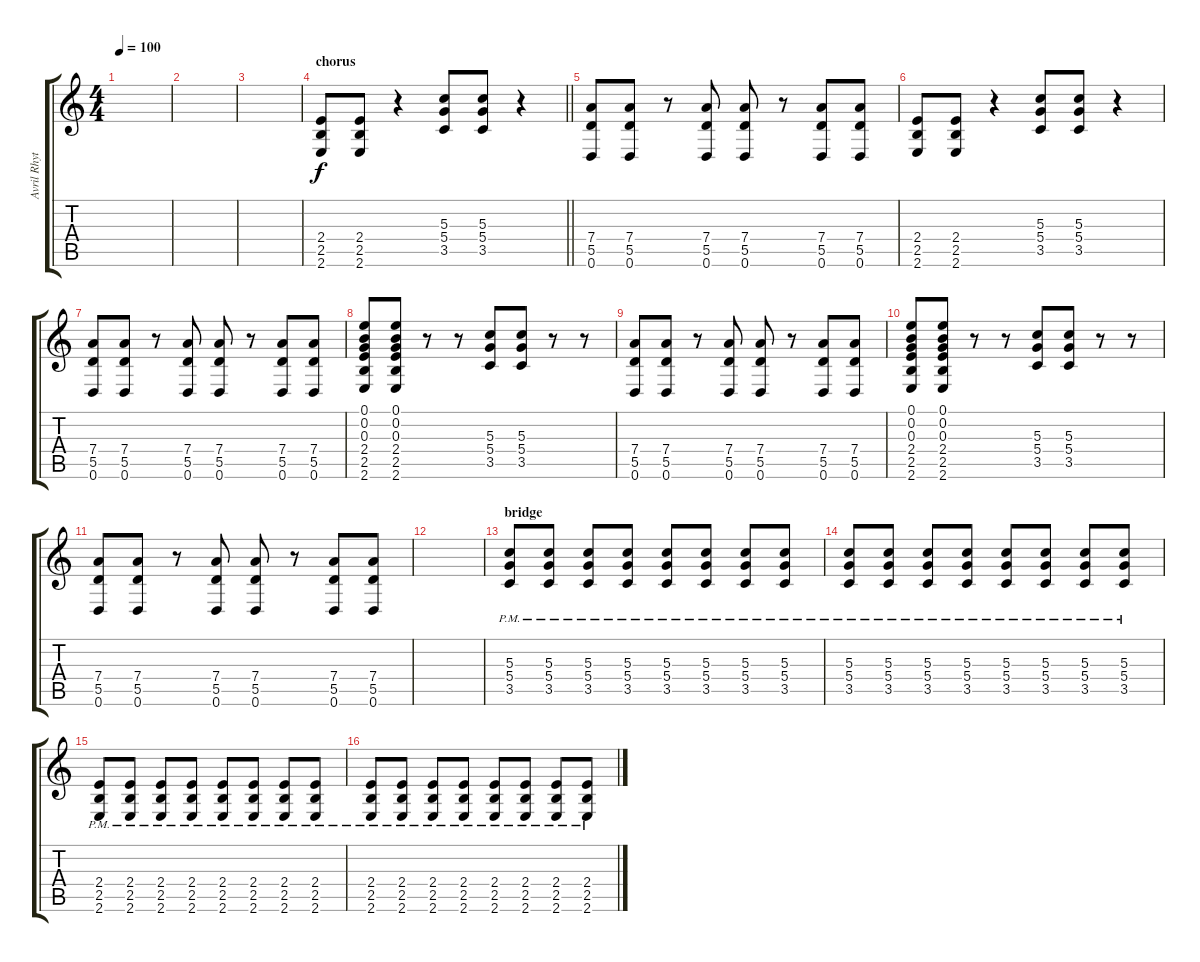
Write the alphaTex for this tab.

\track ("Avril Rhythm 2" "Avril Rhyt") {instrument distortionguitar}
\staff {score tabs}
\tuning (E4 B3 G3 D3 A2 D2) {hide}
\ts (4 4)
\tempo 100
\clef g2
\ks c
|
|
|
\section ("" "chorus")
\barLineRight lightlight
(2.4 2.5 2.6).8 (2.4 2.5 2.6).8 r.4 (5.3 5.4 3.5).8 (5.3 5.4 3.5).8 r.4 |
(7.4 5.5 0.6).8 (7.4 5.5 0.6).8 r.8 (7.4 5.5 0.6).8 (7.4 5.5 0.6).8 r.8 (7.4 5.5 0.6).8 (7.4 5.5 0.6).8 |
(2.4 2.5 2.6).8 (2.4 2.5 2.6).8 r.4 (5.3 5.4 3.5).8 (5.3 5.4 3.5).8 r.4 |
(7.4 5.5 0.6).8 (7.4 5.5 0.6).8 r.8 (7.4 5.5 0.6).8 (7.4 5.5 0.6).8 r.8 (7.4 5.5 0.6).8 (7.4 5.5 0.6).8 |
(0.1 0.2 0.3 2.4 2.5 2.6).8 (0.1 0.2 0.3 2.4 2.5 2.6).8 r.8 r.8 (5.3 5.4 3.5).8 (5.3 5.4 3.5).8 r.8 r.8 |
(7.4 5.5 0.6).8 (7.4 5.5 0.6).8 r.8 (7.4 5.5 0.6).8 (7.4 5.5 0.6).8 r.8 (7.4 5.5 0.6).8 (7.4 5.5 0.6).8 |
(0.1 0.2 0.3 2.4 2.5 2.6).8 (0.1 0.2 0.3 2.4 2.5 2.6).8 r.8 r.8 (5.3 5.4 3.5).8 (5.3 5.4 3.5).8 r.8 r.8 |
(7.4 5.5 0.6).8 (7.4 5.5 0.6).8 r.8 (7.4 5.5 0.6).8 (7.4 5.5 0.6).8 r.8 (7.4 5.5 0.6).8 (7.4 5.5 0.6).8 |
|
\section ("" "bridge")
(5.3{pm} 5.4{pm} 3.5{pm}).8 (5.3{pm} 5.4{pm} 3.5{pm}).8 (5.3{pm} 5.4{pm} 3.5{pm}).8 (5.3{pm} 5.4{pm} 3.5{pm}).8 (5.3{pm} 5.4{pm} 3.5{pm}).8 (5.3{pm} 5.4{pm} 3.5{pm}).8 (5.3{pm} 5.4{pm} 3.5{pm}).8 (5.3{pm} 5.4{pm} 3.5{pm}).8 |
(5.3{pm} 5.4{pm} 3.5{pm}).8 (5.3{pm} 5.4{pm} 3.5{pm}).8 (5.3{pm} 5.4{pm} 3.5{pm}).8 (5.3{pm} 5.4{pm} 3.5{pm}).8 (5.3{pm} 5.4{pm} 3.5{pm}).8 (5.3{pm} 5.4{pm} 3.5{pm}).8 (5.3{pm} 5.4{pm} 3.5{pm}).8 (5.3{pm} 5.4{pm} 3.5{pm}).8 |
(2.4{pm} 2.5{pm} 2.6{pm}).8 (2.4{pm} 2.5{pm} 2.6{pm}).8 (2.4{pm} 2.5{pm} 2.6{pm}).8 (2.4{pm} 2.5{pm} 2.6{pm}).8 (2.4{pm} 2.5{pm} 2.6{pm}).8 (2.4{pm} 2.5{pm} 2.6{pm}).8 (2.4{pm} 2.5{pm} 2.6{pm}).8 (2.4{pm} 2.5{pm} 2.6{pm}).8 |
(2.4{pm} 2.5{pm} 2.6{pm}).8 (2.4{pm} 2.5{pm} 2.6{pm}).8 (2.4{pm} 2.5{pm} 2.6{pm}).8 (2.4{pm} 2.5{pm} 2.6{pm}).8 (2.4{pm} 2.5{pm} 2.6{pm}).8 (2.4{pm} 2.5{pm} 2.6{pm}).8 (2.4{pm} 2.5{pm} 2.6{pm}).8 (2.4{pm} 2.5{pm} 2.6{pm}).8
